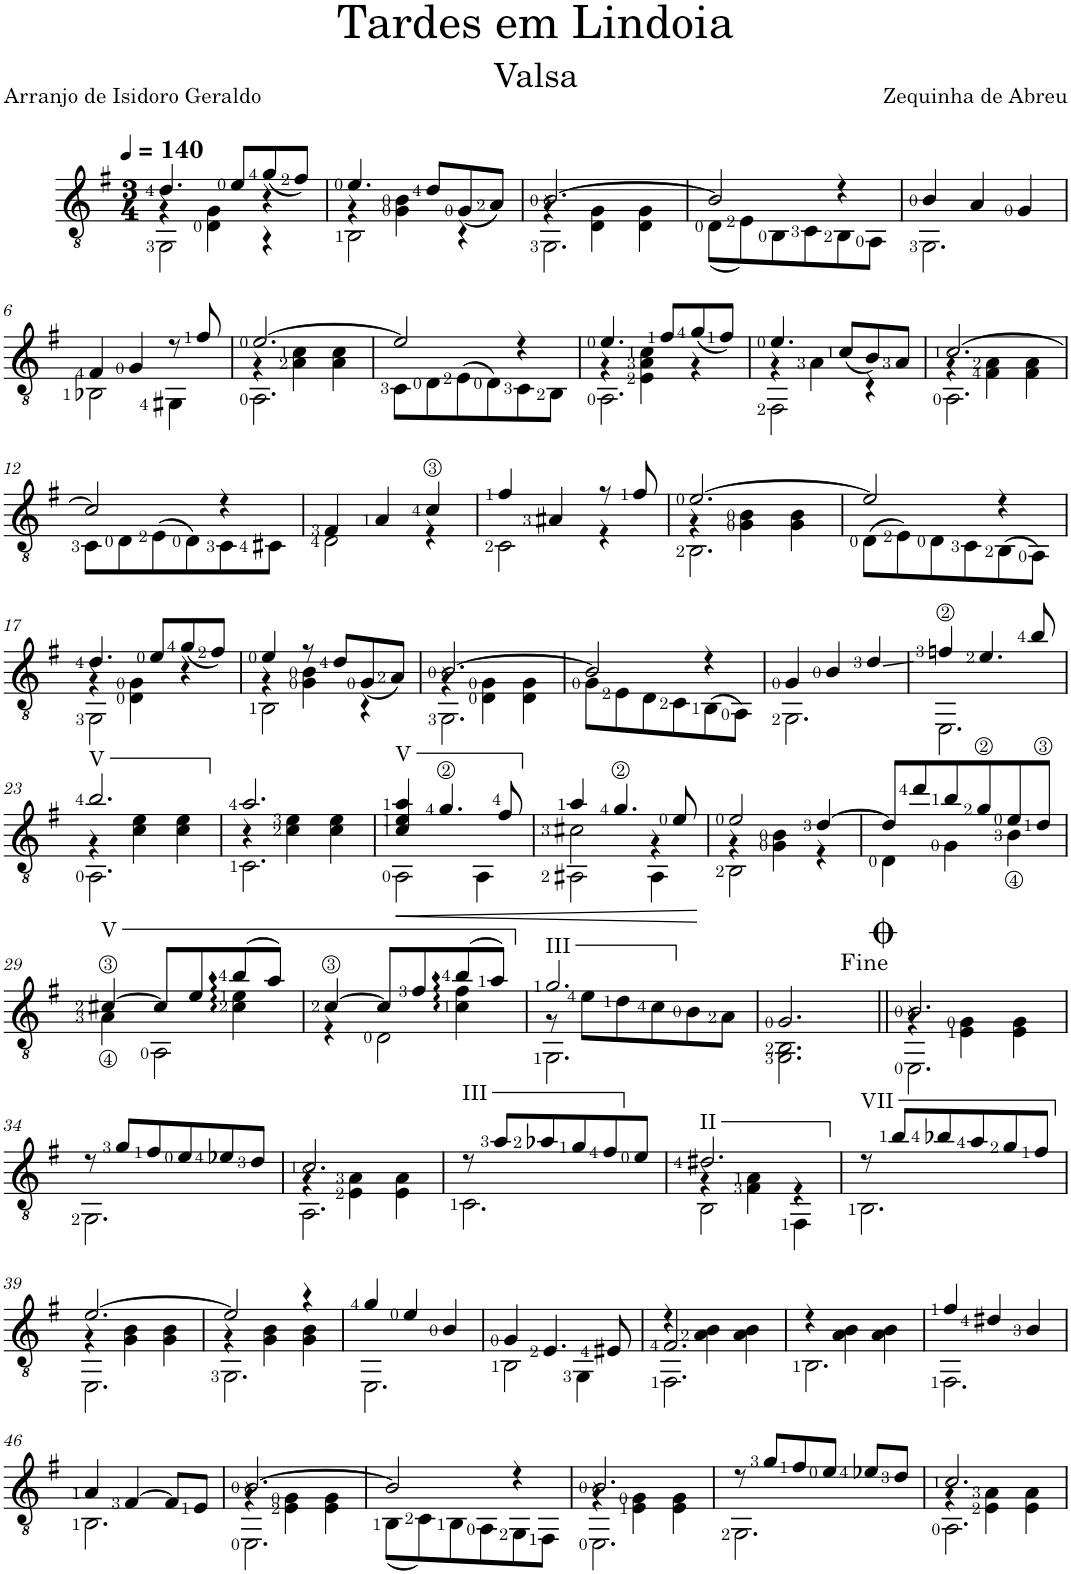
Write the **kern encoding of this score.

**kern	**dynam
*part1	*part1
*staff1	*staff1
*I"Classical Guitar	*
*I'Guit.	*
*clefGv2	*
*k[f#]	*
*G:	*
*M3/4	*
*MM140	*
=1	=1
*^	*
*	*^	*
4.d/	4r	2GG\	.
.	4D\ 4G\	.	.
8e/L	.	.	.
(<8g/	4r	4r	.
8f#/J)	.	.	.
=2	=2	=2	=2
4.e/	4r	2BB\	.
.	4G\ 4B\	.	.
8d/L	.	.	.
(<8G/	4ryy	4r	.
8A/J)	.	.	.
=3	=3	=3	=3
[2.B/	4r	2.GG\	.
.	4D\ 4G\	.	.
.	4D\ 4G\	.	.
*	*v	*v	*
=4	=4	=4
2B/]	(<8D\L	.
.	8E\)	.
.	8BB\	.
.	8C\	.
4r	8BB\	.
.	8AA\J	.
=5	=5	=5
4B/	2.GG\	.
4A/	.	.
4G/	.	.
!!LO:LB:g=z	!!
=6	=6	=6
4F#/	2BB-X\	.
4G/	.	.
8r	4GG#X\	.
8f#/	.	.
=7	=7	=7
*	*^	*
[2.e/	4r	2.AA\	.
.	4A\ 4c\	.	.
.	4A\ 4c\	.	.
*	*v	*v	*
=8	=8	=8
2e/]	8C\L	.
.	8D\	.
.	(>8E\	.
.	8D\)	.
4r	8C\	.
.	8BB\J	.
=9	=9	=9
*	*^	*
4.e/	4r	2.AA\	.
.	4E\ 4A\ 4c\	.	.
8f#/L	.	.	.
(<8g/	4r	.	.
8f#/J)	.	.	.
=10	=10	=10	=10
4.e/	4r	2FF#\	.
.	4A\	.	.
(<8c/L	.	.	.
8B/)	4ryy	4r	.
8A/J	.	.	.
=11	=11	=11	=11
[>2.c/	4r	2.AA\	.
.	4F#\ 4A\	.	.
.	4F#\ 4A\	.	.
*	*v	*v	*
!!LO:LB:g=z
=12	=12	=12
2c/]	8C\L	.
.	8D\	.
.	(>8E\	.
.	8D\)	.
4r	8C\	.
.	8C#X\J	.
=13	=13	=13
4F#/	2D\	.
4A/	.	.
4c/	4r	.
=14	=14	=14
4f#/	2C\	.
4A#X/	.	.
8r	4r	.
8f#/	.	.
=15	=15	=15
*	*^	*
[2.e/	4r	2.BB\	.
.	4G\ 4B\	.	.
.	4G\ 4B\	.	.
*	*v	*v	*
=16	=16	=16
2e/]	(>8D\L	.
.	8E\)	.
.	8D\	.
.	8C\	.
4r	(>8BB\	.
.	8AA\J)	.
!!LO:LB:g=z	!!
=17	=17	=17
*	*^	*
4.d/	4r	2GG\	.
.	4D\ 4G\	.	.
8e/L	.	.	.
(<8g/	4ryy	4r	.
8f#/J)	.	.	.
=18	=18	=18	=18
4e/	4r	2BB\	.
8r	4G\ 4B\	.	.
8d/L	.	.	.
(<8G/	4ryy	4r	.
8A/J)	.	.	.
=19	=19	=19	=19
[2.B/	4r	2.GG\	.
.	4D\ 4G\	.	.
.	4D\ 4G\	.	.
*	*v	*v	*
=20	=20	=20
2B/]	8G\L	.
.	8E\	.
.	8D\	.
.	8C\	.
4r	(>8BB\	.
.	8AA\J)	.
=21	=21	=21
4G/	2.GG\	.
4B/	.	.
4d/	.	.
=22	=22	=22
4fn/	2.EE\	.
4.e/	.	.
8b/	.	.
!!LO:LB:g=z	!!
=23	=23	=23
*	*^	*
!LO:TX:a:t=V	!	!	!
2.b/	4r	2.AA\	.
.	4c\ 4e\	.	.
.	4c\ 4e\	.	.
=24	=24	=24	=24
2.a/	4r	2.C\	.
.	4c\ 4e\	.	.
.	4c\ 4e\	.	.
*	*v	*v	*
=25	=25	=25
!LO:TX:a:t=V	!	!
4c/ 4e/ 4a/	2AA\	.
!	!	!LO:HP:b
4.g/	.	<
.	4AA\	.
8f#/	.	.
=26	=26	=26
*	*^	*
4a/	2c#X\	2AA#X\	.
4.g/	.	.	.
.	4r	4AA#\	.
8e/	.	.	.
*v	*v	*v	*
.	[
=27	=27
*^	*
*	*^	*
2e/	4r	2BB\	.
.	4G\ 4B\	.	.
[4d/	4r	4ryy	.
*	*v	*v	*
=28	=28	=28
8d/L]	4D\	.
8dd/	.	.
8b/	4G\	.
8g/	.	.
8e/	4B\	.
8d/J	.	.
!!LO:LB:g=z	!!
=29	=29	=29
*	*^	*
!LO:TX:a:t=V	!	!	!
[>4c#X/	2ryy	4A\	.
8c#/L]	.	2AA\	.
8e/	.	.	.
(>8b::/	4c#\:: 4e\::	.	.
8a/J)	.	.	.
=30	=30	=30	=30
[>4c/	2ryy	4r	.
8c/L]	.	2D\	.
8f#/	.	.	.
(>8b::/	4c\:: 4f#\::	.	.
8a/J)	.	.	.
=31	=31	=31	=31
!LO:TX:a:t=III	!	!	!
2.g/	8r	2.GG\	.
.	8e\L	.	.
.	8d\	.	.
.	8c\	.	.
.	8B\	.	.
.	8A\J	.	.
*	*v	*v	*
=32	=32	=32
2.G/	2.GG\ 2.BB\	.
*v	*v	*
=33||	=33||
*k[f#]	*
*e:	*
*^	*
*	*^	*
2.B/	4r	2.EE\	.
.	4E\ 4G\	.	.
.	4E\ 4G\	.	.
*	*v	*v	*
!!LO:LB:g=z
=34	=34	=34
8r	2.GG\	.
8g/L	.	.
8f#/	.	.
8e/	.	.
8e-X/	.	.
8d/J	.	.
=35	=35	=35
*	*^	*
2.c/	4r	2.AA\	.
.	4E\ 4A\	.	.
.	4E\ 4A\	.	.
*	*v	*v	*
=36	=36	=36
!LO:TX:a:t=III	!	!
8r	2.C\	.
8a/L	.	.
8a-X/	.	.
8g/	.	.
8f#/	.	.
8e/J	.	.
=37	=37	=37
*	*^	*
!LO:TX:a:t=II	!	!	!
2.d#X/	4r	2BB\	.
.	4F#\ 4A\	.	.
.	4r	4FF#\	.
=38	=38	=38	=38
!LO:TX:a:t=VII	!	!	!
*	*v	*v	*
8r	2.BB\	.
8b/L	.	.
8b-X/	.	.
8a/	.	.
8g/	.	.
8f#/J	.	.
!!LO:LB:g=z	!!
=39	=39	=39
*	*^	*
[2.e/	4r	2.EE\	.
.	4G\ 4B\	.	.
.	4G\ 4B\	.	.
=40	=40	=40	=40
2e/]	4r	2.GG\	.
.	4G\ 4B\	.	.
4r	4G\ 4B\	.	.
*	*v	*v	*
=41	=41	=41
4g/	2.EE\	.
4e/	.	.
4B/	.	.
=42	=42	=42
4G/	2BB\	.
4.E/	.	.
.	4GG\	.
8E#X/	.	.
=43	=43	=43
*	*^	*
4r	2.F#/	2.FF#\	.
4A\ 4B\	.	.	.
4A\ 4B\	.	.	.
*	*v	*v	*
=44	=44	=44
4r	2.BB\	.
4A\ 4B\	.	.
4A\ 4B\	.	.
=45	=45	=45
4f#/	2.FF#\	.
4d#X/	.	.
4B/	.	.
!!LO:LB:g=z	!!
=46	=46	=46
4A/	2.BB\	.
[>4F#/	.	.
8F#/L]	.	.
8E/J	.	.
=47	=47	=47
*	*^	*
[2.B/	4r	2.EE\	.
.	4E\ 4G\	.	.
.	4E\ 4G\	.	.
*	*v	*v	*
=48	=48	=48
2B/]	(<8BB\L	.
.	8C\)	.
.	8BB\	.
.	8AA\	.
4r	8GG\	.
.	8FF#\J	.
=49	=49	=49
*	*^	*
2.B/	4r	2.EE\	.
.	4E\ 4G\	.	.
.	4E\ 4G\	.	.
*	*v	*v	*
=50	=50	=50
8r	2.GG\	.
8g/L	.	.
8f#/	.	.
8e/J	.	.
8e-X/L	.	.
8d/J	.	.
=51	=51	=51
*	*^	*
2.c/	4r	2.AA\	.
.	4E\ 4A\	.	.
.	4E\ 4A\	.	.
*v	*v	*v	*
=	=
*-	*-
